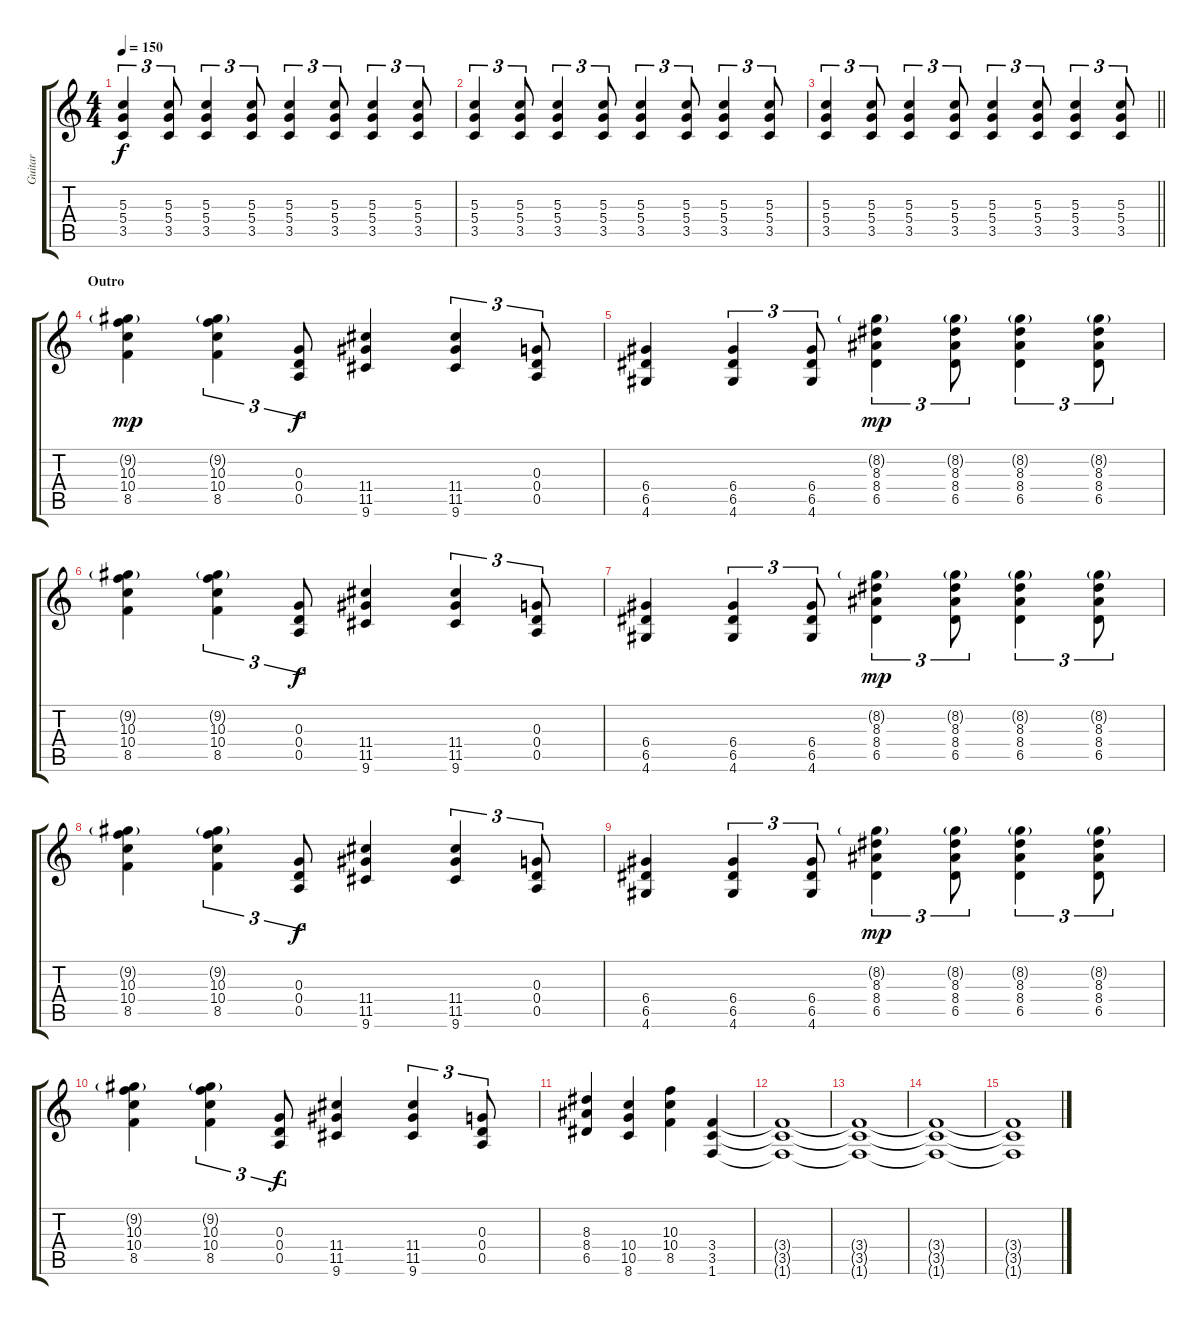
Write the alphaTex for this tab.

\track ("Guitar" "Guitar") {instrument distortionguitar}
\staff {score tabs}
\tuning (E4 B3 G3 D3 A2 E2) {hide}
\ts (4 4)
\tempo 150
\clef g2
\ks c
(5.3 5.4 3.5).4{tu (3 2) dy f} (5.3 5.4 3.5).8{tu (3 2)} (5.3 5.4 3.5).4{tu (3 2)} (5.3 5.4 3.5).8{tu (3 2)} (5.3 5.4 3.5).4{tu (3 2)} (5.3 5.4 3.5).8{tu (3 2)} (5.3 5.4 3.5).4{tu (3 2)} (5.3 5.4 3.5).8{tu (3 2)} |
(5.3 5.4 3.5).4{tu (3 2)} (5.3 5.4 3.5).8{tu (3 2)} (5.3 5.4 3.5).4{tu (3 2)} (5.3 5.4 3.5).8{tu (3 2)} (5.3 5.4 3.5).4{tu (3 2)} (5.3 5.4 3.5).8{tu (3 2)} (5.3 5.4 3.5).4{tu (3 2)} (5.3 5.4 3.5).8{tu (3 2)} |
\barLineRight lightlight
(5.3 5.4 3.5).4{tu (3 2)} (5.3 5.4 3.5).8{tu (3 2)} (5.3 5.4 3.5).4{tu (3 2)} (5.3 5.4 3.5).8{tu (3 2)} (5.3 5.4 3.5).4{tu (3 2)} (5.3 5.4 3.5).8{tu (3 2)} (5.3 5.4 3.5).4{tu (3 2)} (5.3 5.4 3.5).8{tu (3 2)} |
\section ("" "Outro")
(9.2{g} 10.3 10.4 8.5).4{dy mp} (9.2{g} 10.3 10.4 8.5).4{tu (3 2)} (0.3 0.4 0.5).8{tu (3 2) dy f} (11.4 11.5 9.6).4 (11.4 11.5 9.6).4{tu (3 2)} (0.3 0.4 0.5).8{tu (3 2)} |
(6.4 6.5 4.6).4 (6.4 6.5 4.6).4{tu (3 2)} (6.4 6.5 4.6).8{tu (3 2)} (8.2{g} 8.3 8.4 6.5).4{tu (3 2) dy mp} (8.2{g} 8.3 8.4 6.5).8{tu (3 2)} (8.2{g} 8.3 8.4 6.5).4{tu (3 2)} (8.2{g} 8.3 8.4 6.5).8{tu (3 2)} |
(9.2{g} 10.3 10.4 8.5).4 (9.2{g} 10.3 10.4 8.5).4{tu (3 2)} (0.3 0.4 0.5).8{tu (3 2) dy f} (11.4 11.5 9.6).4 (11.4 11.5 9.6).4{tu (3 2)} (0.3 0.4 0.5).8{tu (3 2)} |
(6.4 6.5 4.6).4 (6.4 6.5 4.6).4{tu (3 2)} (6.4 6.5 4.6).8{tu (3 2)} (8.2{g} 8.3 8.4 6.5).4{tu (3 2) dy mp} (8.2{g} 8.3 8.4 6.5).8{tu (3 2)} (8.2{g} 8.3 8.4 6.5).4{tu (3 2)} (8.2{g} 8.3 8.4 6.5).8{tu (3 2)} |
(9.2{g} 10.3 10.4 8.5).4 (9.2{g} 10.3 10.4 8.5).4{tu (3 2)} (0.3 0.4 0.5).8{tu (3 2) dy f} (11.4 11.5 9.6).4 (11.4 11.5 9.6).4{tu (3 2)} (0.3 0.4 0.5).8{tu (3 2)} |
(6.4 6.5 4.6).4 (6.4 6.5 4.6).4{tu (3 2)} (6.4 6.5 4.6).8{tu (3 2)} (8.2{g} 8.3 8.4 6.5).4{tu (3 2) dy mp} (8.2{g} 8.3 8.4 6.5).8{tu (3 2)} (8.2{g} 8.3 8.4 6.5).4{tu (3 2)} (8.2{g} 8.3 8.4 6.5).8{tu (3 2)} |
(9.2{g} 10.3 10.4 8.5).4 (9.2{g} 10.3 10.4 8.5).4{tu (3 2)} (0.3 0.4 0.5).8{tu (3 2) dy f} (11.4 11.5 9.6).4 (11.4 11.5 9.6).4{tu (3 2)} (0.3 0.4 0.5).8{tu (3 2)} |
(8.3 8.4 6.5).4 (10.4 10.5 8.6).4 (10.3 10.4 8.5).4 (3.4 3.5 1.6).4 |
(3.4{t} 3.5{t} 1.6{t}).1{volume 0} |
(3.4{t} 3.5{t} 1.6{t}).1 |
(3.4{t} 3.5{t} 1.6{t}).1 |
(3.4{t} 3.5{t} 1.6{t}).1
